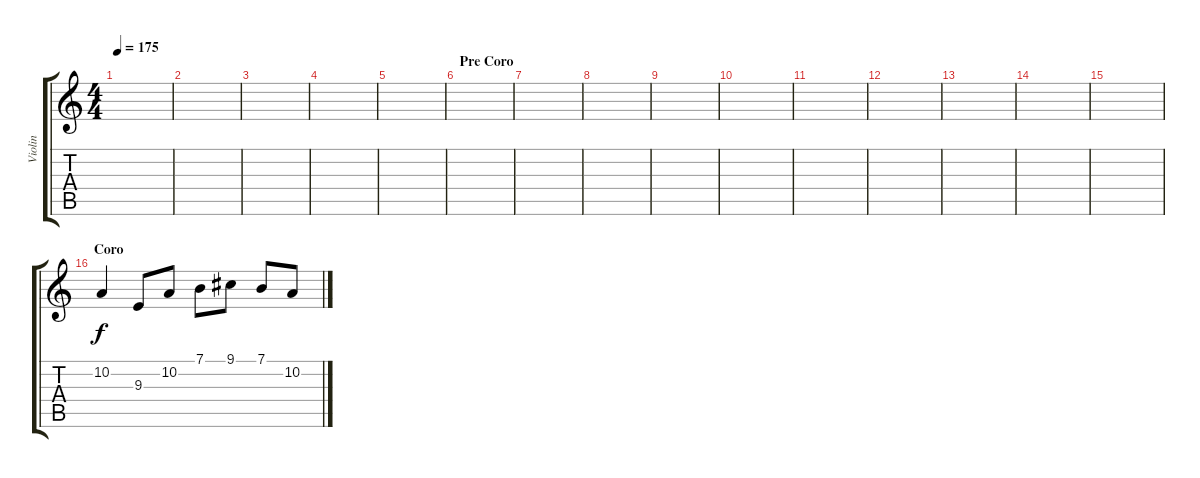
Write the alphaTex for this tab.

\track ("Violin" "Violin") {instrument violin}
\staff {score tabs}
\tuning (E4 B3 G3 D3 A2 E2) {hide}
\ts (4 4)
\tempo 175
\clef g2
\ks c
|
|
|
|
|
\section ("" "Pre Coro")
|
|
|
|
|
|
|
|
|
|
\section ("" "Coro")
10.2.4{volume 9} 9.3.8 10.2.8 7.1.8 9.1.8 7.1.8 10.2.8
